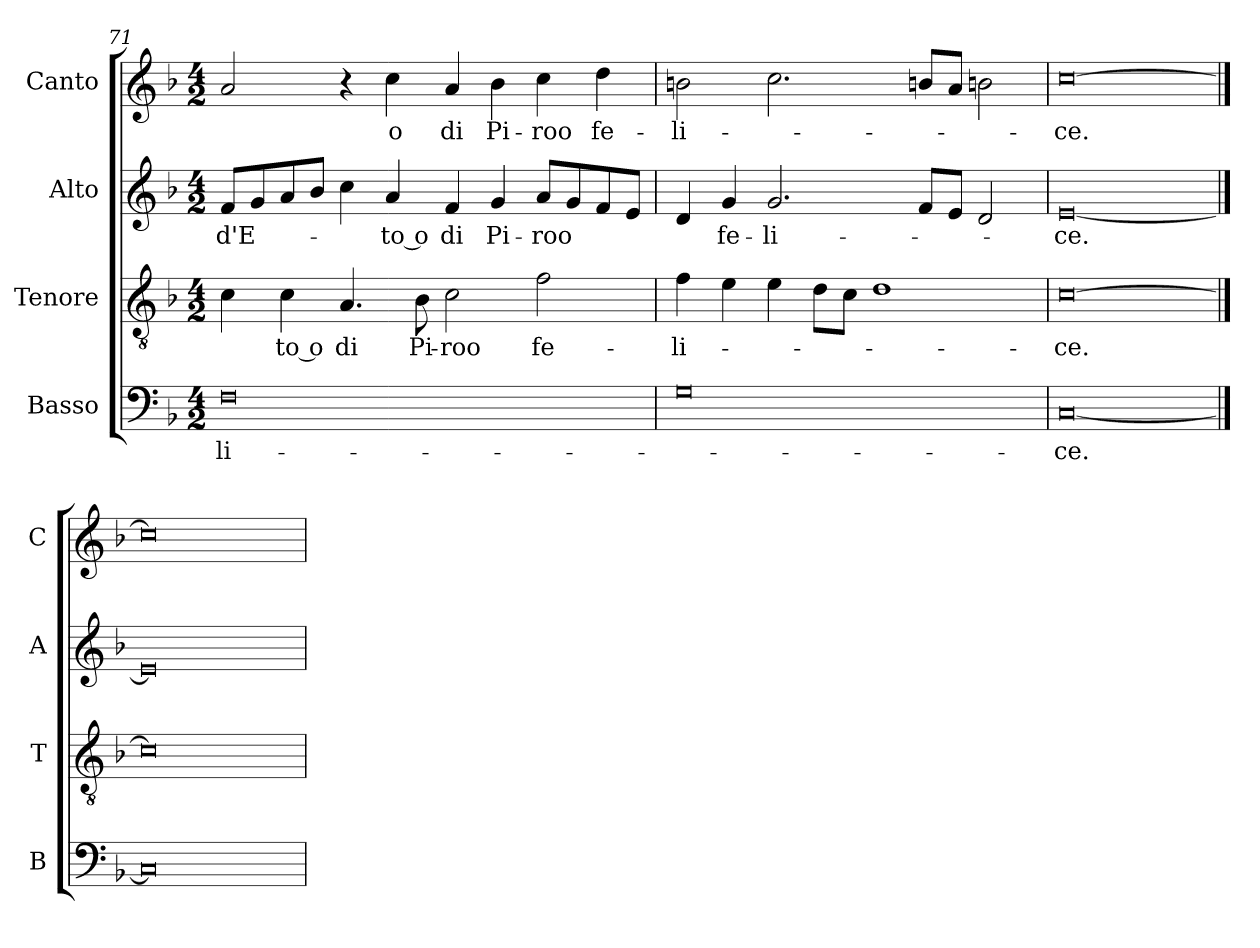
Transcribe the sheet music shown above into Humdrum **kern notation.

**kern	**text	**kern	**text	**kern	**text	**kern	**text
*part4	*part4	*part3	*part3	*part2	*part2	*part1	*part1
*staff4	*staff4	*staff3	*staff3	*staff2	*staff2	*staff1	*staff1
*I"Basso	*	*I"Tenore	*	*I"Alto	*	*I"Canto	*
*I'B	*	*I'T	*	*I'A	*	*I'C	*
*clefF4	*	*clefGv2	*	*clefG2	*	*clefG2	*
*k[b-]	*	*k[b-]	*	*k[b-]	*	*k[b-]	*
*F:	*	*F:	*	*F:	*	*F:	*
*M4/2	*	*M4/2	*	*M4/2	*	*M4/2	*
=71	=71	=71	=71	=71	=71	=71	=71
0F	-li-	4c	.	8fL	d'E-	2a	.
.	.	.	.	8g	.	.	.
.	.	4c	-to o	8a	.	.	.
.	.	.	.	8b-J	.	.	.
.	.	4.A	di	4cc	.	4r	.
.	.	.	.	4a	-to o	4cc	o
.	.	8B-	Pi-	.	.	.	.
.	.	2c	-roo	4f	di	4a	di
.	.	.	.	4g	Pi-	4b-	Pi-
.	.	2f	fe-	8aL	-roo	4cc	-roo
.	.	.	.	8g	.	.	.
.	.	.	.	8f	.	4dd	fe-
.	.	.	.	8eJ	.	.	.
=72	=72	=72	=72	=72	=72	=72	=72
0G	.	4f	-li-	4d	.	2bn	-li-
.	.	4e	.	4g	fe-	.	.
.	.	4e	.	2.g	-li-	2.cc	.
.	.	8dL	.	.	.	.	.
.	.	8cJ	.	.	.	.	.
.	.	1d	.	.	.	.	.
.	.	.	.	8fL	.	8bnL	.
.	.	.	.	8eJ	.	8aJ	.
.	.	.	.	2d	.	2bn	.
=73	=73	=73	=73	=73	=73	=73	=73
[0C	-ce.	[0c	-ce.	[0e	-ce.	[0cc	-ce.
==74	==74	==74	==74	==74	==74	==74	==74
0C]	.	0c]	.	0e]	.	0cc]	.
=	=	=	=	=	=	=	=
*-	*-	*-	*-	*-	*-	*-	*-
